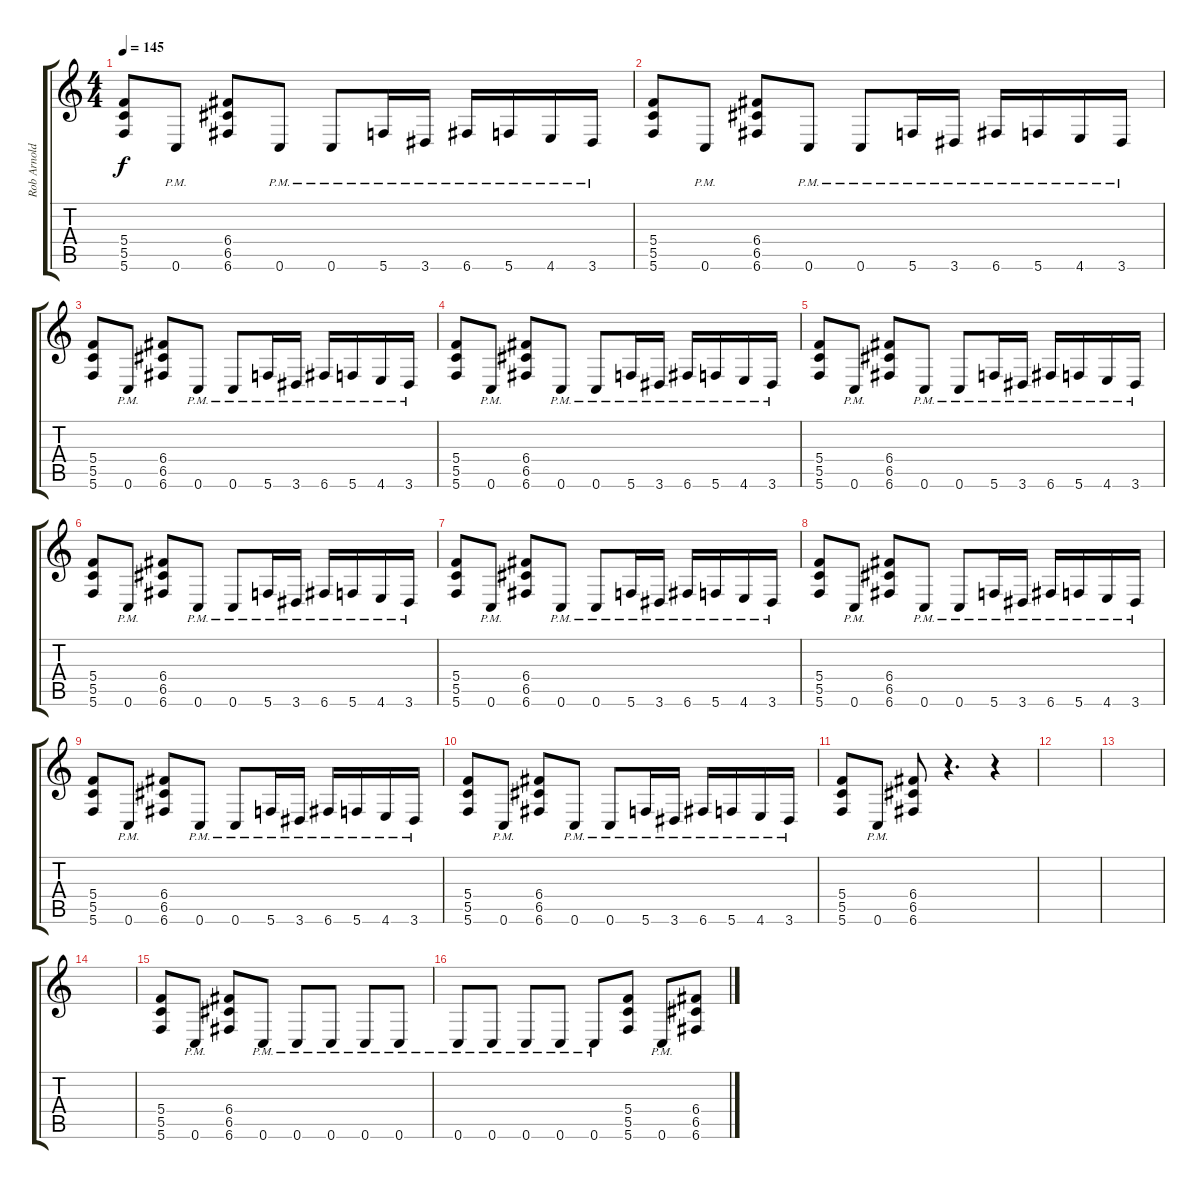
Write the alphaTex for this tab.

\track ("Rob Arnold" "Rob Arnold") {instrument distortionguitar}
\staff {score tabs}
\tuning (D4 A3 F3 C3 G2 C2) {hide}
\ts (4 4)
\tempo 145
\clef g2
\ks c
(5.4 5.5 5.6).8{dy f} 0.6{pm}.8 (6.4 6.5 6.6).8 0.6{pm}.8 0.6{pm}.8 5.6{pm}.16 3.6{pm}.16 6.6{pm}.16 5.6{pm}.16 4.6{pm}.16 3.6{pm}.16 |
(5.4 5.5 5.6).8 0.6{pm}.8 (6.4 6.5 6.6).8 0.6{pm}.8 0.6{pm}.8 5.6{pm}.16 3.6{pm}.16 6.6{pm}.16 5.6{pm}.16 4.6{pm}.16 3.6{pm}.16 |
(5.4 5.5 5.6).8 0.6{pm}.8 (6.4 6.5 6.6).8 0.6{pm}.8 0.6{pm}.8 5.6{pm}.16 3.6{pm}.16 6.6{pm}.16 5.6{pm}.16 4.6{pm}.16 3.6{pm}.16 |
(5.4 5.5 5.6).8 0.6{pm}.8 (6.4 6.5 6.6).8 0.6{pm}.8 0.6{pm}.8 5.6{pm}.16 3.6{pm}.16 6.6{pm}.16 5.6{pm}.16 4.6{pm}.16 3.6{pm}.16 |
(5.4 5.5 5.6).8 0.6{pm}.8 (6.4 6.5 6.6).8 0.6{pm}.8 0.6{pm}.8 5.6{pm}.16 3.6{pm}.16 6.6{pm}.16 5.6{pm}.16 4.6{pm}.16 3.6{pm}.16 |
(5.4 5.5 5.6).8 0.6{pm}.8 (6.4 6.5 6.6).8 0.6{pm}.8 0.6{pm}.8 5.6{pm}.16 3.6{pm}.16 6.6{pm}.16 5.6{pm}.16 4.6{pm}.16 3.6{pm}.16 |
(5.4 5.5 5.6).8 0.6{pm}.8 (6.4 6.5 6.6).8 0.6{pm}.8 0.6{pm}.8 5.6{pm}.16 3.6{pm}.16 6.6{pm}.16 5.6{pm}.16 4.6{pm}.16 3.6{pm}.16 |
(5.4 5.5 5.6).8 0.6{pm}.8 (6.4 6.5 6.6).8 0.6{pm}.8 0.6{pm}.8 5.6{pm}.16 3.6{pm}.16 6.6{pm}.16 5.6{pm}.16 4.6{pm}.16 3.6{pm}.16 |
(5.4 5.5 5.6).8 0.6{pm}.8 (6.4 6.5 6.6).8 0.6{pm}.8 0.6{pm}.8 5.6{pm}.16 3.6{pm}.16 6.6{pm}.16 5.6{pm}.16 4.6{pm}.16 3.6{pm}.16 |
(5.4 5.5 5.6).8 0.6{pm}.8 (6.4 6.5 6.6).8 0.6{pm}.8 0.6{pm}.8 5.6{pm}.16 3.6{pm}.16 6.6{pm}.16 5.6{pm}.16 4.6{pm}.16 3.6{pm}.16 |
(5.4 5.5 5.6).8 0.6{pm}.8 (6.4 6.5 6.6).8 r.4{d} r.4 |
|
|
|
(5.4 5.5 5.6).8 0.6{pm}.8 (6.4 6.5 6.6).8 0.6{pm}.8 0.6{pm}.8 0.6{pm}.8 0.6{pm}.8 0.6{pm}.8 |
0.6{pm}.8 0.6{pm}.8 0.6{pm}.8 0.6{pm}.8 0.6{pm}.8 (5.4 5.5 5.6).8 0.6{pm}.8 (6.4 6.5 6.6).8
